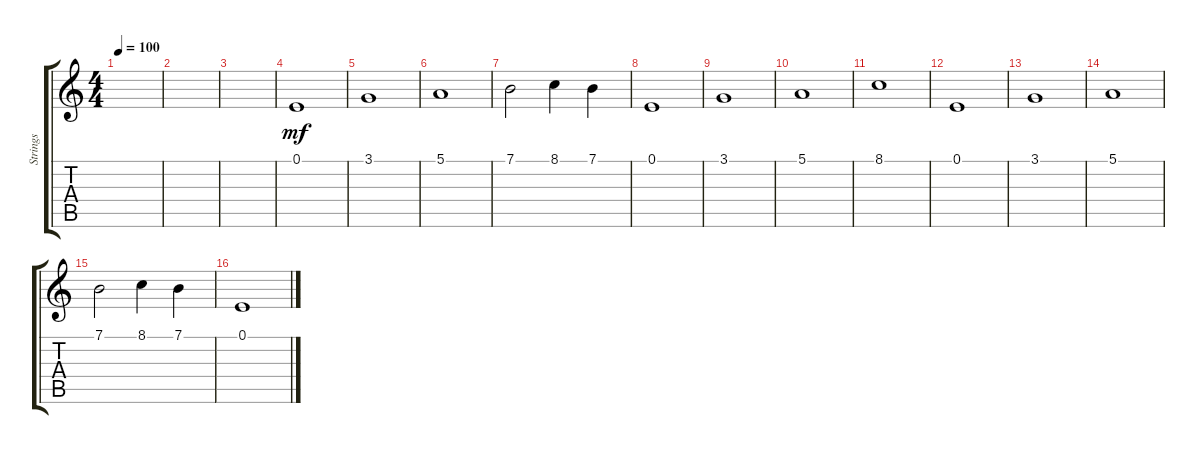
\track ("Strings" "Strings") {instrument violin}
\staff {score tabs}
\tuning (E4 B3 G3 D3 A2 E2) {hide}
\ts (4 4)
\tempo 100
\clef g2
\ks c
|
|
|
0.1.1{dy mf} |
3.1.1 |
5.1.1 |
7.1.2 8.1.4 7.1.4 |
0.1.1 |
3.1.1 |
5.1.1 |
8.1.1 |
0.1.1 |
3.1.1 |
5.1.1 |
7.1.2 8.1.4 7.1.4 |
0.1.1
